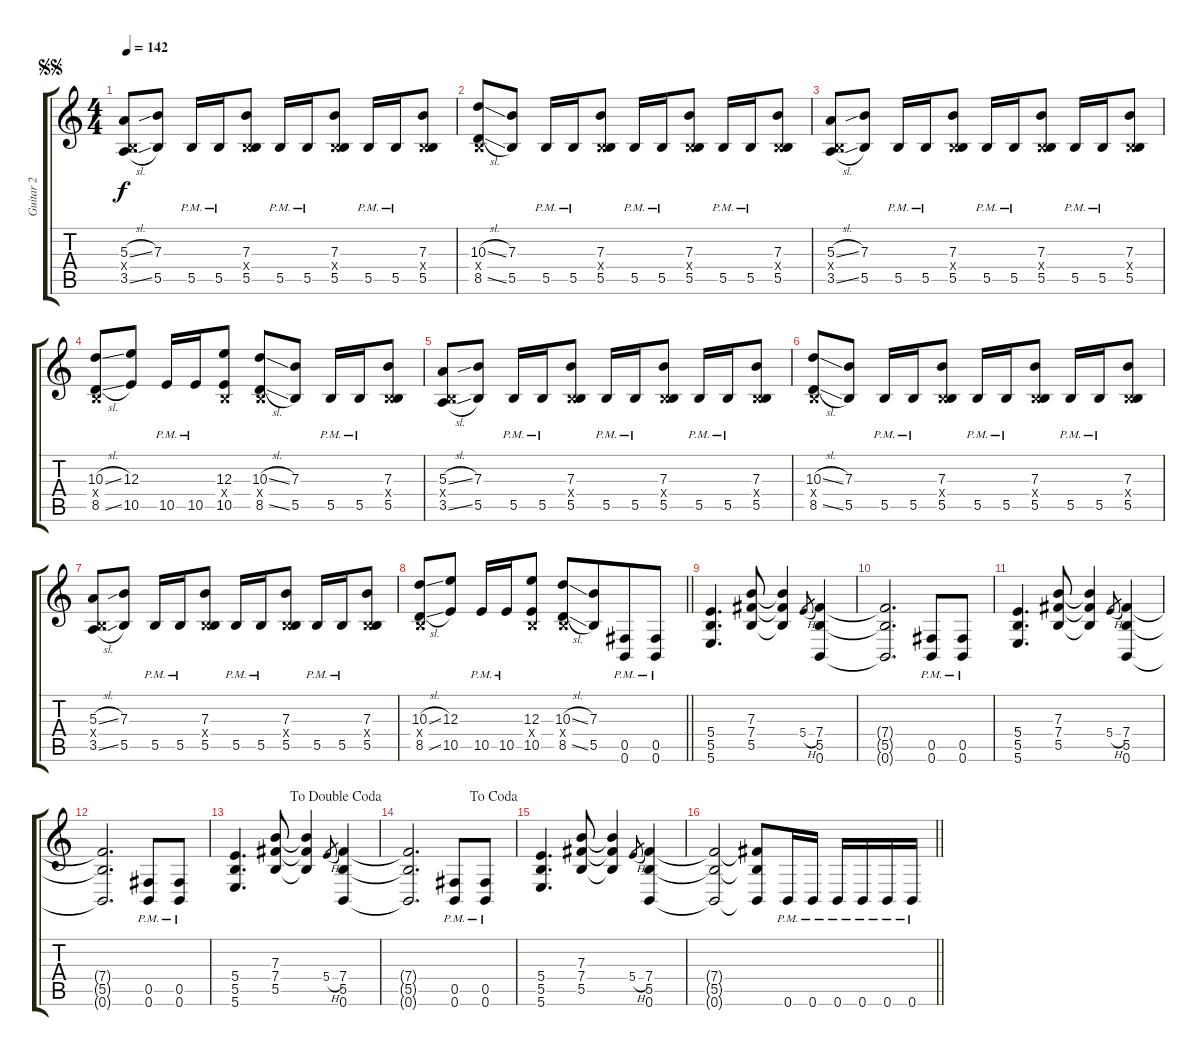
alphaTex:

\track ("Guitar 2" "Guitar 2") {instrument distortionguitar}
\staff {score tabs}
\tuning (Db4 Ab3 E3 B2 Gb2 B1) {hide}
\ts (4 4)
\jump segnosegno
\tempo 142
\clef g2
\ks c
(5.3{sl} 0.4{x} 3.5{sl}).8{dy f} (7.3 5.5).8 5.5{pm}.16 5.5{pm}.16 (7.3 0.4{x} 5.5).8 5.5{pm}.16 5.5{pm}.16 (7.3 0.4{x} 5.5).8 5.5{pm}.16 5.5{pm}.16 (7.3 0.4{x} 5.5).8 |
(10.3{sl} 0.4{x} 8.5{sl}).8 (7.3 5.5).8 5.5{pm}.16 5.5{pm}.16 (7.3 0.4{x} 5.5).8 5.5{pm}.16 5.5{pm}.16 (7.3 0.4{x} 5.5).8 5.5{pm}.16 5.5{pm}.16 (7.3 0.4{x} 5.5).8 |
(5.3{sl} 0.4{x} 3.5{sl}).8 (7.3 5.5).8 5.5{pm}.16 5.5{pm}.16 (7.3 0.4{x} 5.5).8 5.5{pm}.16 5.5{pm}.16 (7.3 0.4{x} 5.5).8 5.5{pm}.16 5.5{pm}.16 (7.3 0.4{x} 5.5).8 |
(10.3{sl} 0.4{x} 8.5{sl}).8 (12.3 10.5).8 10.5{pm}.16 10.5{pm}.16 (12.3 0.4{x} 10.5).8 (10.3{sl} 0.4{x} 8.5{sl}).8 (7.3 5.5).8 5.5{pm}.16 5.5{pm}.16 (7.3 0.4{x} 5.5).8 |
(5.3{sl} 0.4{x} 3.5{sl}).8 (7.3 5.5).8 5.5{pm}.16 5.5{pm}.16 (7.3 0.4{x} 5.5).8 5.5{pm}.16 5.5{pm}.16 (7.3 0.4{x} 5.5).8 5.5{pm}.16 5.5{pm}.16 (7.3 0.4{x} 5.5).8 |
(10.3{sl} 0.4{x} 8.5{sl}).8 (7.3 5.5).8 5.5{pm}.16 5.5{pm}.16 (7.3 0.4{x} 5.5).8 5.5{pm}.16 5.5{pm}.16 (7.3 0.4{x} 5.5).8 5.5{pm}.16 5.5{pm}.16 (7.3 0.4{x} 5.5).8 |
(5.3{sl} 0.4{x} 3.5{sl}).8 (7.3 5.5).8 5.5{pm}.16 5.5{pm}.16 (7.3 0.4{x} 5.5).8 5.5{pm}.16 5.5{pm}.16 (7.3 0.4{x} 5.5).8 5.5{pm}.16 5.5{pm}.16 (7.3 0.4{x} 5.5).8 |
\barLineRight lightlight
(10.3{sl} 0.4{x} 8.5{sl}).8 (12.3 10.5).8 10.5{pm}.16 10.5{pm}.16 (12.3 0.4{x} 10.5).8 (10.3{sl} 0.4{x} 8.5{sl}).8 (7.3 5.5).8{beam merge} (0.5 0.6{pm}).8 (0.5 0.6{pm}).8 |
(5.4 5.5 5.6).4{d} (7.3 7.4 5.5).8 (7.3{t} 7.4{t} 5.5{t}).4 5.4{h}.8{gr} (7.4 5.5 0.6).4 |
(7.4{t} 5.5{t} 0.6{t}).2{d} (0.5{pm} 0.6).8 (0.5{pm} 0.6).8 |
(5.4 5.5 5.6).4{d} (7.3 7.4 5.5).8 (7.3{t} 7.4{t} 5.5{t}).4 5.4{h}.8{gr} (7.4 5.5 0.6).4 |
(7.4{t} 5.5{t} 0.6{t}).2{d} (0.5{pm} 0.6).8 (0.5{pm} 0.6).8 |
\jump dadoublecoda
(5.4 5.5 5.6).4{d} (7.3 7.4 5.5).8 (7.3{t} 7.4{t} 5.5{t}).4 5.4{h}.8{gr} (7.4 5.5 0.6).4 |
\jump dacoda
(7.4{t} 5.5{t} 0.6{t}).2{d} (0.5{pm} 0.6).8 (0.5{pm} 0.6).8 |
(5.4 5.5 5.6).4{d} (7.3 7.4 5.5).8 (7.3{t} 7.4{t} 5.5{t}).4 5.4{h}.8{gr} (7.4 5.5 0.6).4 |
\barLineRight lightlight
(7.4{t} 5.5{t} 0.6{t}).2 (7.4{t} 5.5{t} 0.6{t}).8 0.6{pm}.16 0.6{pm}.16 0.6{pm}.16 0.6{pm}.16 0.6{pm}.16 0.6{pm}.16
